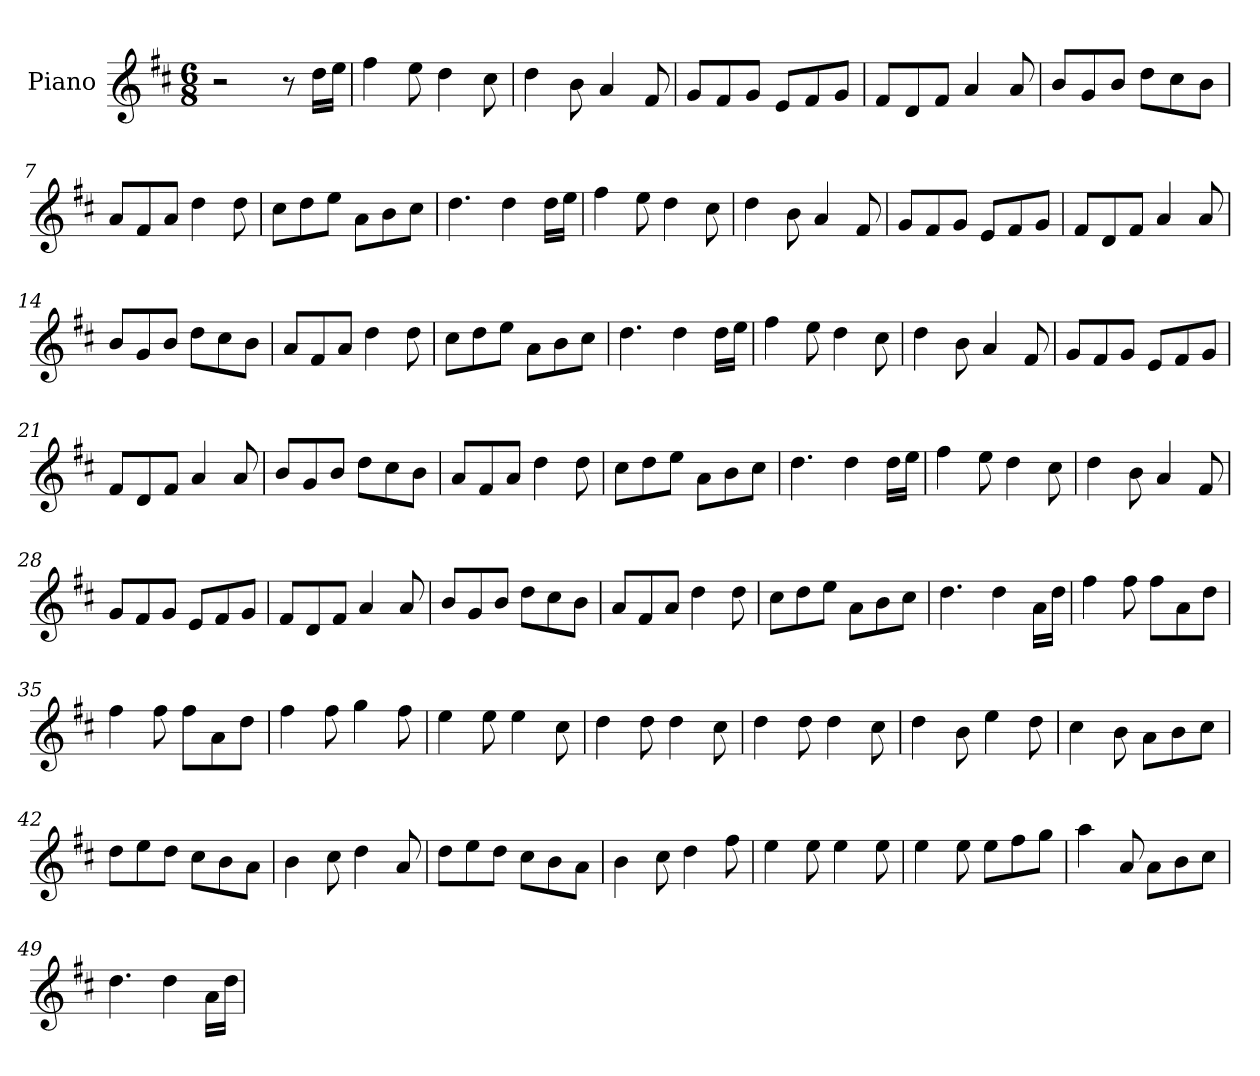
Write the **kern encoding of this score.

**kern
*part1
*staff1
*I"Piano
*I'Pno
*clefG2
*k[f#c#]
*M6/8
=1
2r
8r
16dd\LL
16ee\JJ
=2
4ff#\
8ee\
4dd\
8cc#\
=3
4dd\
8b\
4a/
8f#/
=4
8g/L
8f#/
8g/J
8e/L
8f#/
8g/J
=5
8f#/L
8d/
8f#/J
4a/
8a/
=6
8b/L
8g/
8b/J
8dd\L
8cc#\
8b\J
=7
8a/L
8f#/
8a/J
4dd\
8dd\
=8
8cc#\L
8dd\
8ee\J
8a\L
8b\
8cc#\J
=9
4.dd\
4dd\
16dd\LL
16ee\JJ
=10
4ff#\
8ee\
4dd\
8cc#\
=11
4dd\
8b\
4a/
8f#/
=12
8g/L
8f#/
8g/J
8e/L
8f#/
8g/J
=13
8f#/L
8d/
8f#/J
4a/
8a/
=14
8b/L
8g/
8b/J
8dd\L
8cc#\
8b\J
=15
8a/L
8f#/
8a/J
4dd\
8dd\
=16
8cc#\L
8dd\
8ee\J
8a\L
8b\
8cc#\J
=17
4.dd\
4dd\
16dd\LL
16ee\JJ
=18
4ff#\
8ee\
4dd\
8cc#\
=19
4dd\
8b\
4a/
8f#/
=20
8g/L
8f#/
8g/J
8e/L
8f#/
8g/J
=21
8f#/L
8d/
8f#/J
4a/
8a/
=22
8b/L
8g/
8b/J
8dd\L
8cc#\
8b\J
=23
8a/L
8f#/
8a/J
4dd\
8dd\
=24
8cc#\L
8dd\
8ee\J
8a\L
8b\
8cc#\J
=25
4.dd\
4dd\
16dd\LL
16ee\JJ
=26
4ff#\
8ee\
4dd\
8cc#\
=27
4dd\
8b\
4a/
8f#/
=28
8g/L
8f#/
8g/J
8e/L
8f#/
8g/J
=29
8f#/L
8d/
8f#/J
4a/
8a/
=30
8b/L
8g/
8b/J
8dd\L
8cc#\
8b\J
=31
8a/L
8f#/
8a/J
4dd\
8dd\
=32
8cc#\L
8dd\
8ee\J
8a\L
8b\
8cc#\J
=33
4.dd\
4dd\
16a\LL
16dd\JJ
=34
4ff#\
8ff#\
8ff#\L
8a\
8dd\J
=35
4ff#\
8ff#\
8ff#\L
8a\
8dd\J
=36
4ff#\
8ff#\
4gg\
8ff#\
=37
4ee\
8ee\
4ee\
8cc#\
=38
4dd\
8dd\
4dd\
8cc#\
=39
4dd\
8dd\
4dd\
8cc#\
=40
4dd\
8b\
4ee\
8dd\
=41
4cc#\
8b\
8a\L
8b\
8cc#\J
=42
8dd\L
8ee\
8dd\J
8cc#\L
8b\
8a\J
=43
4b\
8cc#\
4dd\
8a/
=44
8dd\L
8ee\
8dd\J
8cc#\L
8b\
8a\J
=45
4b\
8cc#\
4dd\
8ff#\
=46
4ee\
8ee\
4ee\
8ee\
=47
4ee\
8ee\
8ee\L
8ff#\
8gg\J
=48
4aa\
8a/
8a\L
8b\
8cc#\J
=49
4.dd\
4dd\
16a\LL
16dd\JJ
=
*-
